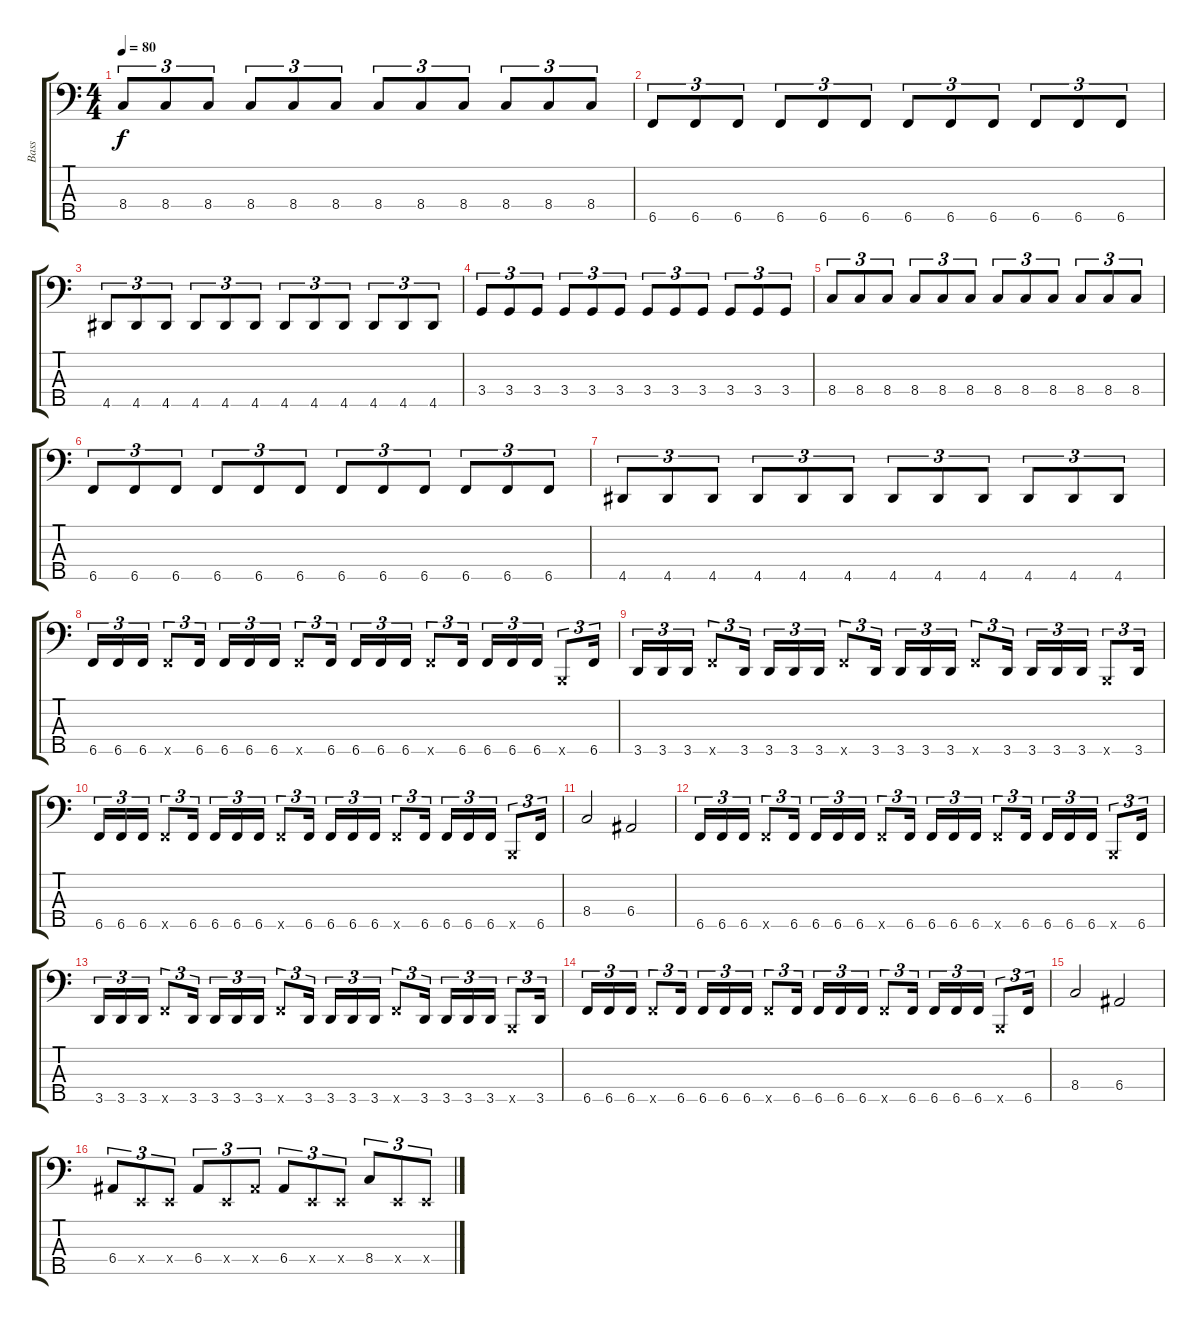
\track ("Bass" "Bass") {instrument electricbasspick}
\staff {score tabs}
\tuning (G2 D2 A1 E1 B0) {hide}
\ts (4 4)
\tempo 80
\clef f4
\ks c
8.4.8{tu (3 2) dy f} 8.4.8{tu (3 2)} 8.4.8{tu (3 2)} 8.4.8{tu (3 2)} 8.4.8{tu (3 2)} 8.4.8{tu (3 2)} 8.4.8{tu (3 2)} 8.4.8{tu (3 2)} 8.4.8{tu (3 2)} 8.4.8{tu (3 2)} 8.4.8{tu (3 2)} 8.4.8{tu (3 2)} |
6.5.8{tu (3 2)} 6.5.8{tu (3 2)} 6.5.8{tu (3 2)} 6.5.8{tu (3 2)} 6.5.8{tu (3 2)} 6.5.8{tu (3 2)} 6.5.8{tu (3 2)} 6.5.8{tu (3 2)} 6.5.8{tu (3 2)} 6.5.8{tu (3 2)} 6.5.8{tu (3 2)} 6.5.8{tu (3 2)} |
4.5.8{tu (3 2)} 4.5.8{tu (3 2)} 4.5.8{tu (3 2)} 4.5.8{tu (3 2)} 4.5.8{tu (3 2)} 4.5.8{tu (3 2)} 4.5.8{tu (3 2)} 4.5.8{tu (3 2)} 4.5.8{tu (3 2)} 4.5.8{tu (3 2)} 4.5.8{tu (3 2)} 4.5.8{tu (3 2)} |
3.4.8{tu (3 2)} 3.4.8{tu (3 2)} 3.4.8{tu (3 2)} 3.4.8{tu (3 2)} 3.4.8{tu (3 2)} 3.4.8{tu (3 2)} 3.4.8{tu (3 2)} 3.4.8{tu (3 2)} 3.4.8{tu (3 2)} 3.4.8{tu (3 2)} 3.4.8{tu (3 2)} 3.4.8{tu (3 2)} |
8.4.8{tu (3 2)} 8.4.8{tu (3 2)} 8.4.8{tu (3 2)} 8.4.8{tu (3 2)} 8.4.8{tu (3 2)} 8.4.8{tu (3 2)} 8.4.8{tu (3 2)} 8.4.8{tu (3 2)} 8.4.8{tu (3 2)} 8.4.8{tu (3 2)} 8.4.8{tu (3 2)} 8.4.8{tu (3 2)} |
6.5.8{tu (3 2)} 6.5.8{tu (3 2)} 6.5.8{tu (3 2)} 6.5.8{tu (3 2)} 6.5.8{tu (3 2)} 6.5.8{tu (3 2)} 6.5.8{tu (3 2)} 6.5.8{tu (3 2)} 6.5.8{tu (3 2)} 6.5.8{tu (3 2)} 6.5.8{tu (3 2)} 6.5.8{tu (3 2)} |
4.5.8{tu (3 2)} 4.5.8{tu (3 2)} 4.5.8{tu (3 2)} 4.5.8{tu (3 2)} 4.5.8{tu (3 2)} 4.5.8{tu (3 2)} 4.5.8{tu (3 2)} 4.5.8{tu (3 2)} 4.5.8{tu (3 2)} 4.5.8{tu (3 2)} 4.5.8{tu (3 2)} 4.5.8{tu (3 2)} |
6.5.16{tu (3 2)} 6.5.16{tu (3 2)} 6.5.16{tu (3 2)} 6.5{x}.8{tu (3 2)} 6.5.16{tu (3 2)} 6.5.16{tu (3 2)} 6.5.16{tu (3 2)} 6.5.16{tu (3 2)} 6.5{x}.8{tu (3 2)} 6.5.16{tu (3 2)} 6.5.16{tu (3 2)} 6.5.16{tu (3 2)} 6.5.16{tu (3 2)} 6.5{x}.8{tu (3 2)} 6.5.16{tu (3 2)} 6.5.16{tu (3 2)} 6.5.16{tu (3 2)} 6.5.16{tu (3 2)} 0.5{x}.8{tu (3 2)} 6.5.16{tu (3 2)} |
3.5.16{tu (3 2)} 3.5.16{tu (3 2)} 3.5.16{tu (3 2)} 6.5{x}.8{tu (3 2)} 3.5.16{tu (3 2)} 3.5.16{tu (3 2)} 3.5.16{tu (3 2)} 3.5.16{tu (3 2)} 6.5{x}.8{tu (3 2)} 3.5.16{tu (3 2)} 3.5.16{tu (3 2)} 3.5.16{tu (3 2)} 3.5.16{tu (3 2)} 6.5{x}.8{tu (3 2)} 3.5.16{tu (3 2)} 3.5.16{tu (3 2)} 3.5.16{tu (3 2)} 3.5.16{tu (3 2)} 0.5{x}.8{tu (3 2)} 3.5.16{tu (3 2)} |
6.5.16{tu (3 2)} 6.5.16{tu (3 2)} 6.5.16{tu (3 2)} 6.5{x}.8{tu (3 2)} 6.5.16{tu (3 2)} 6.5.16{tu (3 2)} 6.5.16{tu (3 2)} 6.5.16{tu (3 2)} 6.5{x}.8{tu (3 2)} 6.5.16{tu (3 2)} 6.5.16{tu (3 2)} 6.5.16{tu (3 2)} 6.5.16{tu (3 2)} 6.5{x}.8{tu (3 2)} 6.5.16{tu (3 2)} 6.5.16{tu (3 2)} 6.5.16{tu (3 2)} 6.5.16{tu (3 2)} 0.5{x}.8{tu (3 2)} 6.5.16{tu (3 2)} |
8.4.2 6.4.2 |
6.5.16{tu (3 2)} 6.5.16{tu (3 2)} 6.5.16{tu (3 2)} 6.5{x}.8{tu (3 2)} 6.5.16{tu (3 2)} 6.5.16{tu (3 2)} 6.5.16{tu (3 2)} 6.5.16{tu (3 2)} 6.5{x}.8{tu (3 2)} 6.5.16{tu (3 2)} 6.5.16{tu (3 2)} 6.5.16{tu (3 2)} 6.5.16{tu (3 2)} 6.5{x}.8{tu (3 2)} 6.5.16{tu (3 2)} 6.5.16{tu (3 2)} 6.5.16{tu (3 2)} 6.5.16{tu (3 2)} 0.5{x}.8{tu (3 2)} 6.5.16{tu (3 2)} |
3.5.16{tu (3 2)} 3.5.16{tu (3 2)} 3.5.16{tu (3 2)} 6.5{x}.8{tu (3 2)} 3.5.16{tu (3 2)} 3.5.16{tu (3 2)} 3.5.16{tu (3 2)} 3.5.16{tu (3 2)} 6.5{x}.8{tu (3 2)} 3.5.16{tu (3 2)} 3.5.16{tu (3 2)} 3.5.16{tu (3 2)} 3.5.16{tu (3 2)} 6.5{x}.8{tu (3 2)} 3.5.16{tu (3 2)} 3.5.16{tu (3 2)} 3.5.16{tu (3 2)} 3.5.16{tu (3 2)} 0.5{x}.8{tu (3 2)} 3.5.16{tu (3 2)} |
6.5.16{tu (3 2)} 6.5.16{tu (3 2)} 6.5.16{tu (3 2)} 6.5{x}.8{tu (3 2)} 6.5.16{tu (3 2)} 6.5.16{tu (3 2)} 6.5.16{tu (3 2)} 6.5.16{tu (3 2)} 6.5{x}.8{tu (3 2)} 6.5.16{tu (3 2)} 6.5.16{tu (3 2)} 6.5.16{tu (3 2)} 6.5.16{tu (3 2)} 6.5{x}.8{tu (3 2)} 6.5.16{tu (3 2)} 6.5.16{tu (3 2)} 6.5.16{tu (3 2)} 6.5.16{tu (3 2)} 0.5{x}.8{tu (3 2)} 6.5.16{tu (3 2)} |
8.4.2 6.4.2 |
6.4.8{tu (3 2)} 0.4{x}.8{tu (3 2)} 0.4{x}.8{tu (3 2)} 6.4.8{tu (3 2)} 0.4{x}.8{tu (3 2)} 6.4{x}.8{tu (3 2)} 6.4.8{tu (3 2)} 0.4{x}.8{tu (3 2)} 0.4{x}.8{tu (3 2)} 8.4.8{tu (3 2)} 0.4{x}.8{tu (3 2)} 0.4{x}.8{tu (3 2)}
